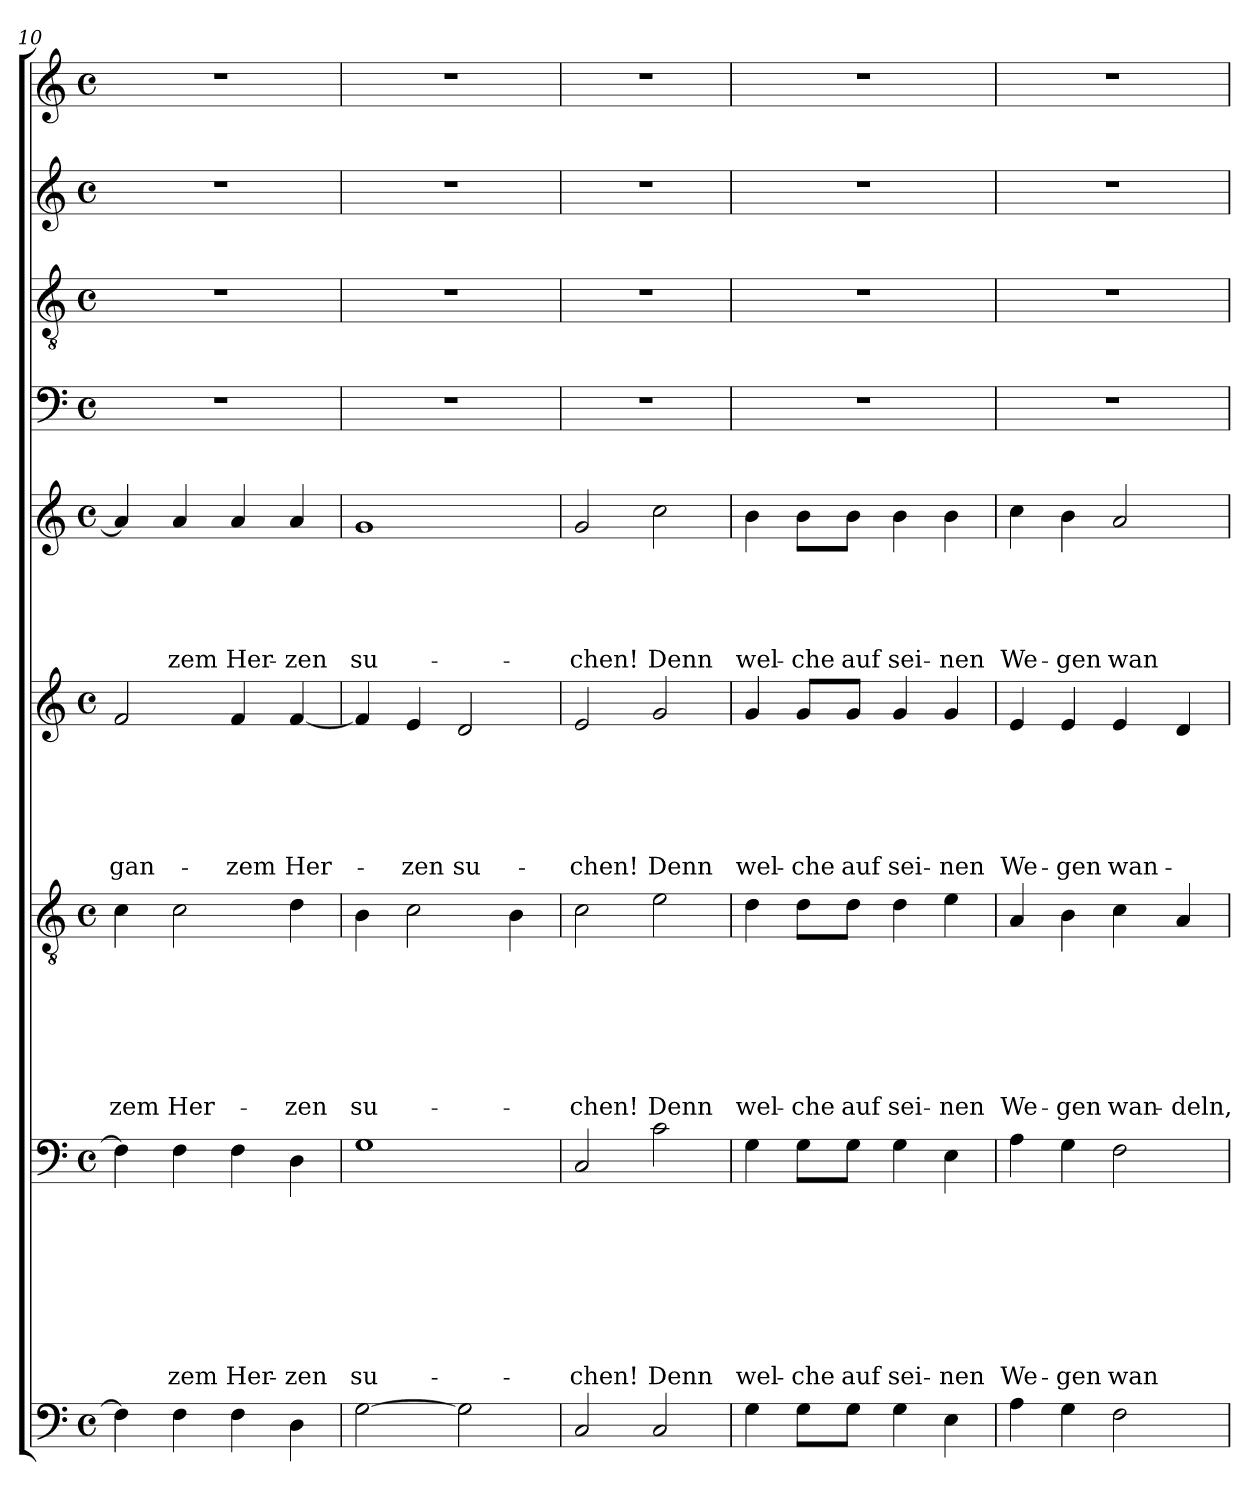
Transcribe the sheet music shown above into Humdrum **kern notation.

**kern	**kern	**text	**text	**text	**text	**text	**text	**text	**text	**kern	**text	**text	**text	**text	**text	**text	**text	**kern	**text	**text	**text	**text	**text	**text	**kern	**text	**text	**text	**text	**text	**kern	**kern	**kern	**kern
*part9	*part8	*part8	*part8	*part8	*part8	*part8	*part8	*part8	*part8	*part7	*part7	*part7	*part7	*part7	*part7	*part7	*part7	*part6	*part6	*part6	*part6	*part6	*part6	*part6	*part5	*part5	*part5	*part5	*part5	*part5	*part4	*part3	*part2	*part1
*staff9	*staff8	*staff8	*staff8	*staff8	*staff8	*staff8	*staff8	*staff8	*staff8	*staff7	*staff7	*staff7	*staff7	*staff7	*staff7	*staff7	*staff7	*staff6	*staff6	*staff6	*staff6	*staff6	*staff6	*staff6	*staff5	*staff5	*staff5	*staff5	*staff5	*staff5	*staff4	*staff3	*staff2	*staff1
*clefF4	*clefF4	*	*	*	*	*	*	*	*	*clefGv2	*	*	*	*	*	*	*	*clefG2	*	*	*	*	*	*	*clefG2	*	*	*	*	*	*clefF4	*clefGv2	*clefG2	*clefG2
*k[]	*k[]	*	*	*	*	*	*	*	*	*k[]	*	*	*	*	*	*	*	*k[]	*	*	*	*	*	*	*k[]	*	*	*	*	*	*k[]	*k[]	*k[]	*k[]
*C:	*C:	*	*	*	*	*	*	*	*	*C:	*	*	*	*	*	*	*	*C:	*	*	*	*	*	*	*C:	*	*	*	*	*	*C:	*C:	*C:	*C:
*M4/4	*M4/4	*	*	*	*	*	*	*	*	*M4/4	*	*	*	*	*	*	*	*M4/4	*	*	*	*	*	*	*M4/4	*	*	*	*	*	*M4/4	*M4/4	*M4/4	*M4/4
*met(c)	*met(c)	*	*	*	*	*	*	*	*	*met(c)	*	*	*	*	*	*	*	*met(c)	*	*	*	*	*	*	*met(c)	*	*	*	*	*	*met(c)	*met(c)	*met(c)	*met(c)
=10	=10	=10	=10	=10	=10	=10	=10	=10	=10	=10	=10	=10	=10	=10	=10	=10	=10	=10	=10	=10	=10	=10	=10	=10	=10	=10	=10	=10	=10	=10	=10	=10	=10	=10
!	!	!	!	!	!	!	!	!	!	!	!	!	!	!	!	!	!LO:LY:b	!	!	!	!	!	!	!LO:LY:b	!	!	!	!	!	!	!	!	!	!
4F\]	4F\]	.	.	.	.	.	.	.	.	4c\	.	.	.	.	.	.	-zem	2f/	.	.	.	.	.	gan-	4a/]	.	.	.	.	.	1r	1r	1r	1r
!	!	!	!	!	!	!	!	!	!LO:LY:b	!	!	!	!	!	!	!	!LO:LY:b	!	!	!	!	!	!	!	!	!	!	!	!	!LO:LY:b	!	!	!	!
4F\	4F\	.	.	.	.	.	.	.	-zem	2c\	.	.	.	.	.	.	Her-	.	.	.	.	.	.	.	4a/	.	.	.	.	-zem	.	.	.	.
!	!	!	!	!	!	!	!	!	!LO:LY:b	!	!	!	!	!	!	!	!	!	!	!	!	!	!	!LO:LY:b	!	!	!	!	!	!LO:LY:b	!	!	!	!
4F\	4F\	.	.	.	.	.	.	.	Her-	.	.	.	.	.	.	.	.	4f/	.	.	.	.	.	-zem	4a/	.	.	.	.	Her-	.	.	.	.
!	!	!	!	!	!	!	!	!	!LO:LY:b	!	!	!	!	!	!	!	!LO:LY:b	!	!	!	!	!	!	!LO:LY:b	!	!	!	!	!	!LO:LY:b	!	!	!	!
4D\	4D\	.	.	.	.	.	.	.	-zen	4d\	.	.	.	.	.	.	-zen	[4f/	.	.	.	.	.	Her-	4a/	.	.	.	.	-zen	.	.	.	.
=11	=11	=11	=11	=11	=11	=11	=11	=11	=11	=11	=11	=11	=11	=11	=11	=11	=11	=11	=11	=11	=11	=11	=11	=11	=11	=11	=11	=11	=11	=11	=11	=11	=11	=11
!	!	!	!	!	!	!	!	!	!LO:LY:b	!	!	!	!	!	!	!	!LO:LY:b	!	!	!	!	!	!	!	!	!	!	!	!	!LO:LY:b	!	!	!	!
[2G\	1G	.	.	.	.	.	.	.	su-	4B\	.	.	.	.	.	.	su-	4f/]	.	.	.	.	.	.	1g	.	.	.	.	su-	1r	1r	1r	1r
!	!	!	!	!	!	!	!	!	!	!	!	!	!	!	!	!	!	!	!	!	!	!	!	!LO:LY:b	!	!	!	!	!	!	!	!	!	!
.	.	.	.	.	.	.	.	.	.	2c\	.	.	.	.	.	.	.	4e/	.	.	.	.	.	-zen	.	.	.	.	.	.	.	.	.	.
!	!	!	!	!	!	!	!	!	!	!	!	!	!	!	!	!	!	!	!	!	!	!	!	!LO:LY:b	!	!	!	!	!	!	!	!	!	!
2G\]	.	.	.	.	.	.	.	.	.	.	.	.	.	.	.	.	.	2d/	.	.	.	.	.	su-	.	.	.	.	.	.	.	.	.	.
.	.	.	.	.	.	.	.	.	.	4B\	.	.	.	.	.	.	.	.	.	.	.	.	.	.	.	.	.	.	.	.	.	.	.	.
!!LO:PB:g=z
=12	=12	=12	=12	=12	=12	=12	=12	=12	=12	=12	=12	=12	=12	=12	=12	=12	=12	=12	=12	=12	=12	=12	=12	=12	=12	=12	=12	=12	=12	=12	=12	=12	=12	=12
!	!	!	!	!	!	!	!	!	!LO:LY:b	!	!	!	!	!	!	!	!LO:LY:b	!	!	!	!	!	!	!LO:LY:b	!	!	!	!	!	!LO:LY:b	!	!	!	!
2C/	2C/	.	.	.	.	.	.	.	-chen!	2c\	.	.	.	.	.	.	-chen!	2e/	.	.	.	.	.	-chen!	2g/	.	.	.	.	-chen!	1r	1r	1r	1r
!	!	!	!	!	!	!	!	!	!LO:LY:b	!	!	!	!	!	!	!	!LO:LY:b	!	!	!	!	!	!	!LO:LY:b	!	!	!	!	!	!LO:LY:b	!	!	!	!
2C/	2c\	.	.	.	.	.	.	.	Denn	2e\	.	.	.	.	.	.	Denn	2g/	.	.	.	.	.	Denn	2cc\	.	.	.	.	Denn	.	.	.	.
=13	=13	=13	=13	=13	=13	=13	=13	=13	=13	=13	=13	=13	=13	=13	=13	=13	=13	=13	=13	=13	=13	=13	=13	=13	=13	=13	=13	=13	=13	=13	=13	=13	=13	=13
!	!	!	!	!	!	!	!	!	!LO:LY:b	!	!	!	!	!	!	!	!LO:LY:b	!	!	!	!	!	!	!LO:LY:b	!	!	!	!	!	!LO:LY:b	!	!	!	!
4G\	4G\	.	.	.	.	.	.	.	wel-	4d\	.	.	.	.	.	.	wel-	4g/	.	.	.	.	.	wel-	4b\	.	.	.	.	wel-	1r	1r	1r	1r
!	!	!	!	!	!	!	!	!	!LO:LY:b	!	!	!	!	!	!	!	!LO:LY:b	!	!	!	!	!	!	!LO:LY:b	!	!	!	!	!	!LO:LY:b	!	!	!	!
8G\L	8G\L	.	.	.	.	.	.	.	-che	8d\L	.	.	.	.	.	.	-che	8g/L	.	.	.	.	.	-che	8b\L	.	.	.	.	-che	.	.	.	.
!	!	!	!	!	!	!	!	!	!LO:LY:b	!	!	!	!	!	!	!	!LO:LY:b	!	!	!	!	!	!	!LO:LY:b	!	!	!	!	!	!LO:LY:b	!	!	!	!
8G\J	8G\J	.	.	.	.	.	.	.	auf	8d\J	.	.	.	.	.	.	auf	8g/J	.	.	.	.	.	auf	8b\J	.	.	.	.	auf	.	.	.	.
!	!	!	!	!	!	!	!	!	!LO:LY:b	!	!	!	!	!	!	!	!LO:LY:b	!	!	!	!	!	!	!LO:LY:b	!	!	!	!	!	!LO:LY:b	!	!	!	!
4G\	4G\	.	.	.	.	.	.	.	sei-	4d\	.	.	.	.	.	.	sei-	4g/	.	.	.	.	.	sei-	4b\	.	.	.	.	sei-	.	.	.	.
!	!	!	!	!	!	!	!	!	!LO:LY:b	!	!	!	!	!	!	!	!LO:LY:b	!	!	!	!	!	!	!LO:LY:b	!	!	!	!	!	!LO:LY:b	!	!	!	!
4E\	4E\	.	.	.	.	.	.	.	-nen	4e\	.	.	.	.	.	.	-nen	4g/	.	.	.	.	.	-nen	4b\	.	.	.	.	-nen	.	.	.	.
=14	=14	=14	=14	=14	=14	=14	=14	=14	=14	=14	=14	=14	=14	=14	=14	=14	=14	=14	=14	=14	=14	=14	=14	=14	=14	=14	=14	=14	=14	=14	=14	=14	=14	=14
!	!	!	!	!	!	!	!	!	!LO:LY:b	!	!	!	!	!	!	!	!LO:LY:b	!	!	!	!	!	!	!LO:LY:b	!	!	!	!	!	!LO:LY:b	!	!	!	!
4A\	4A\	.	.	.	.	.	.	.	We-	4A/	.	.	.	.	.	.	We-	4e/	.	.	.	.	.	We-	4cc\	.	.	.	.	We-	1r	1r	1r	1r
!	!	!	!	!	!	!	!	!	!LO:LY:b	!	!	!	!	!	!	!	!LO:LY:b	!	!	!	!	!	!	!LO:LY:b	!	!	!	!	!	!LO:LY:b	!	!	!	!
4G\	4G\	.	.	.	.	.	.	.	-gen	4B\	.	.	.	.	.	.	-gen	4e/	.	.	.	.	.	-gen	4b\	.	.	.	.	-gen	.	.	.	.
!	!	!	!	!	!	!	!	!	!LO:LY:b	!	!	!	!	!	!	!	!LO:LY:b	!	!	!	!	!	!	!LO:LY:b	!	!	!	!	!	!LO:LY:b	!	!	!	!
2F\	2F\	.	.	.	.	.	.	.	wan-	4c\	.	.	.	.	.	.	wan-	4e/	.	.	.	.	.	wan-	2a/	.	.	.	.	wan-	.	.	.	.
!	!	!	!	!	!	!	!	!	!	!	!	!	!	!	!	!	!LO:LY:b	!	!	!	!	!	!	!	!	!	!	!	!	!	!	!	!	!
.	.	.	.	.	.	.	.	.	.	4A/	.	.	.	.	.	.	-deln,	4d/	.	.	.	.	.	.	.	.	.	.	.	.	.	.	.	.
=	=	=	=	=	=	=	=	=	=	=	=	=	=	=	=	=	=	=	=	=	=	=	=	=	=	=	=	=	=	=	=	=	=	=
*-	*-	*-	*-	*-	*-	*-	*-	*-	*-	*-	*-	*-	*-	*-	*-	*-	*-	*-	*-	*-	*-	*-	*-	*-	*-	*-	*-	*-	*-	*-	*-	*-	*-	*-
